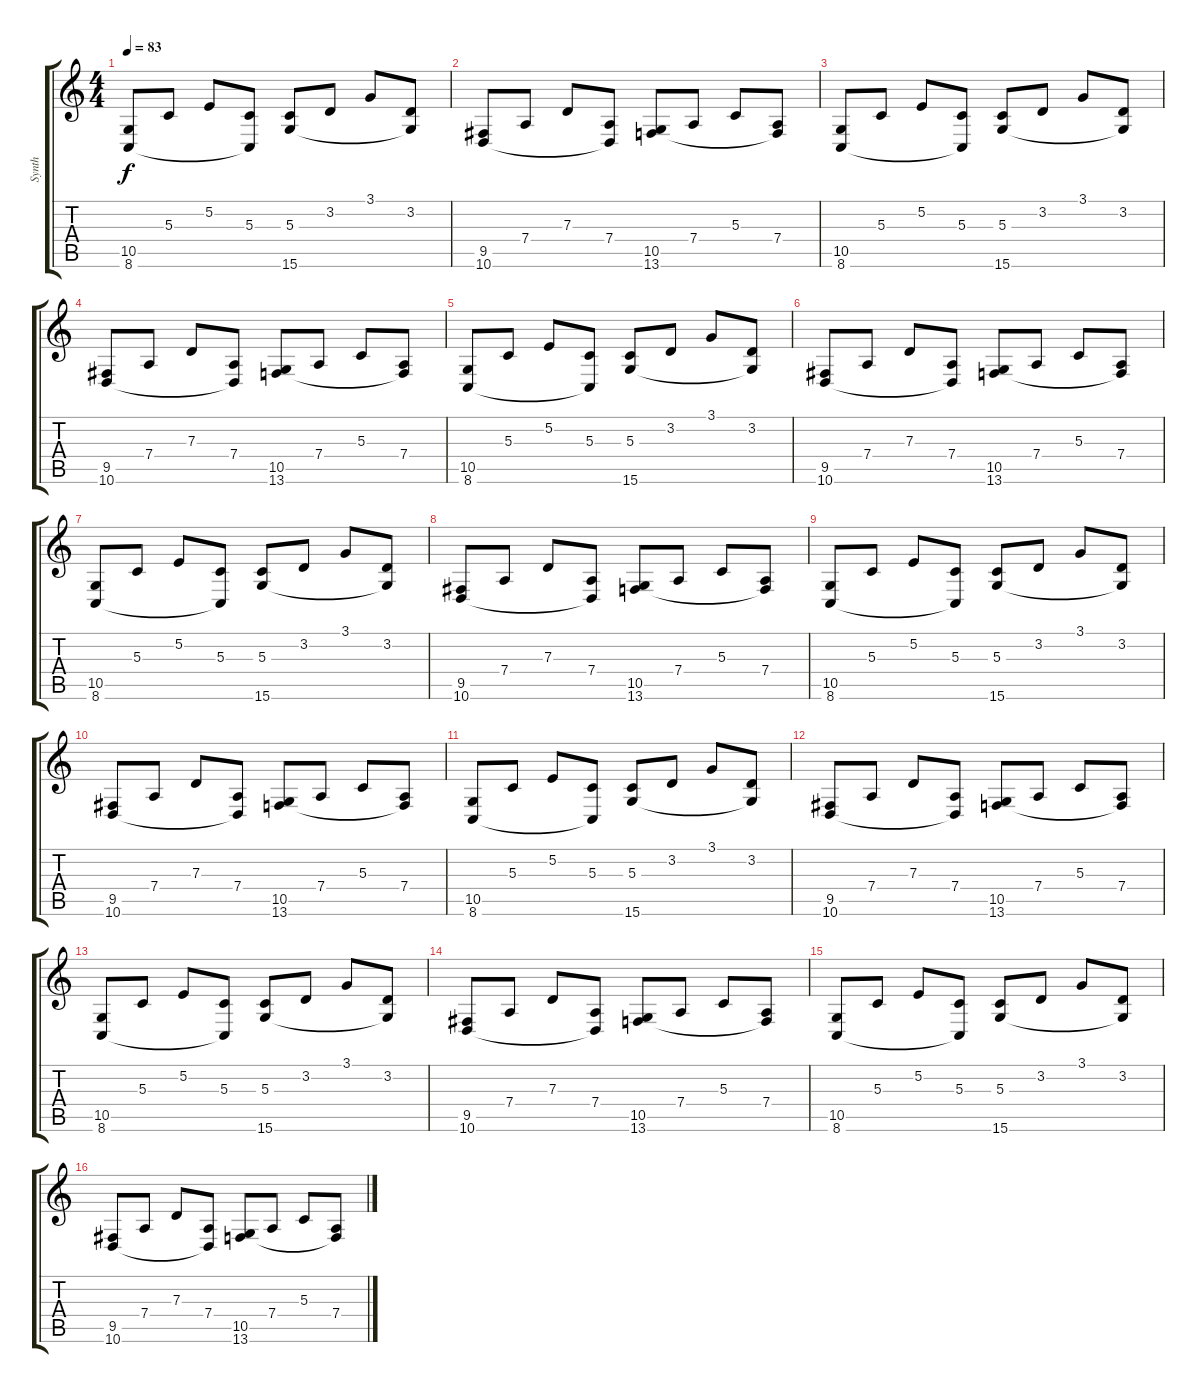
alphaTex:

\track ("Synth" "Synth") {instrument fx7echoes}
\staff {score tabs}
\tuning (E4 B3 G3 D3 A2 E2) {hide}
\ts (4 4)
\tempo 83
\clef g2
\ks c
(10.5 8.6).8{dy f} 5.3.8 5.2.8 (5.3 8.6{t}).8 (5.3 15.6).8 3.2.8 3.1.8 (3.2 15.6{t}).8 |
(9.5 10.6).8 7.4.8 7.3.8 (7.4 10.6{t}).8 (10.5 13.6).8 7.4.8 5.3.8 (7.4 13.6{t}).8 |
(10.5 8.6).8 5.3.8 5.2.8 (5.3 8.6{t}).8 (5.3 15.6).8 3.2.8 3.1.8 (3.2 15.6{t}).8 |
(9.5 10.6).8 7.4.8 7.3.8 (7.4 10.6{t}).8 (10.5 13.6).8 7.4.8 5.3.8 (7.4 13.6{t}).8 |
(10.5 8.6).8 5.3.8 5.2.8 (5.3 8.6{t}).8 (5.3 15.6).8 3.2.8 3.1.8 (3.2 15.6{t}).8 |
(9.5 10.6).8 7.4.8 7.3.8 (7.4 10.6{t}).8 (10.5 13.6).8 7.4.8 5.3.8 (7.4 13.6{t}).8 |
(10.5 8.6).8 5.3.8 5.2.8 (5.3 8.6{t}).8 (5.3 15.6).8 3.2.8 3.1.8 (3.2 15.6{t}).8 |
(9.5 10.6).8 7.4.8 7.3.8 (7.4 10.6{t}).8 (10.5 13.6).8 7.4.8 5.3.8 (7.4 13.6{t}).8 |
(10.5 8.6).8 5.3.8 5.2.8 (5.3 8.6{t}).8 (5.3 15.6).8 3.2.8 3.1.8 (3.2 15.6{t}).8 |
(9.5 10.6).8 7.4.8 7.3.8 (7.4 10.6{t}).8 (10.5 13.6).8 7.4.8 5.3.8 (7.4 13.6{t}).8 |
(10.5 8.6).8 5.3.8 5.2.8 (5.3 8.6{t}).8 (5.3 15.6).8 3.2.8 3.1.8 (3.2 15.6{t}).8 |
(9.5 10.6).8 7.4.8 7.3.8 (7.4 10.6{t}).8 (10.5 13.6).8 7.4.8 5.3.8 (7.4 13.6{t}).8 |
(10.5 8.6).8 5.3.8 5.2.8 (5.3 8.6{t}).8 (5.3 15.6).8 3.2.8 3.1.8 (3.2 15.6{t}).8 |
(9.5 10.6).8 7.4.8 7.3.8 (7.4 10.6{t}).8 (10.5 13.6).8 7.4.8 5.3.8 (7.4 13.6{t}).8 |
(10.5 8.6).8 5.3.8 5.2.8 (5.3 8.6{t}).8 (5.3 15.6).8 3.2.8 3.1.8 (3.2 15.6{t}).8 |
(9.5 10.6).8 7.4.8 7.3.8 (7.4 10.6{t}).8 (10.5 13.6).8 7.4.8 5.3.8 (7.4 13.6{t}).8
